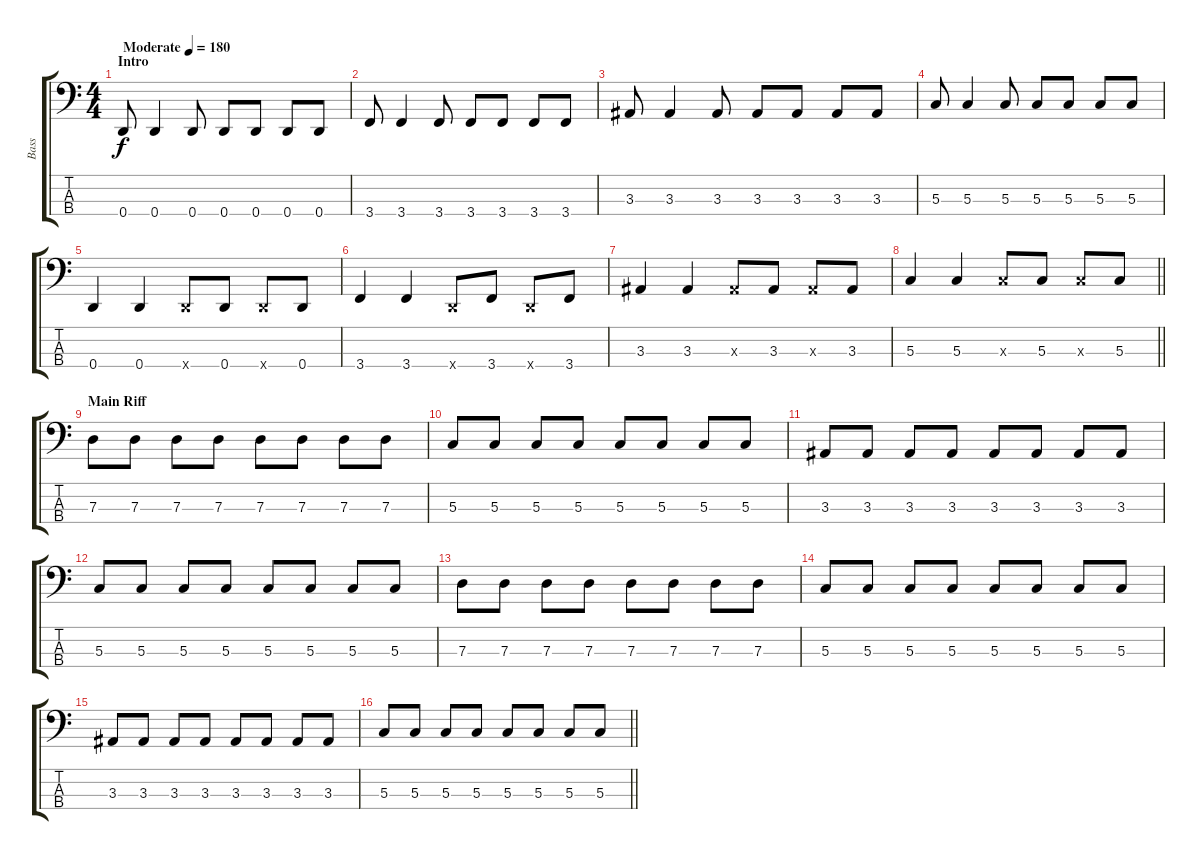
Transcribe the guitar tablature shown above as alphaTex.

\track ("Bass" "Bass") {instrument electricbassfinger}
\staff {score tabs}
\tuning (F2 C2 G1 D1) {hide}
\ts (4 4)
\section ("" "Intro")
\tempo (180 "Moderate")
\clef f4
\ks c
0.4.8{dy f instrument electricbassfinger} 0.4.4 0.4.8 0.4.8 0.4.8 0.4.8 0.4.8 |
3.4.8 3.4.4 3.4.8 3.4.8 3.4.8 3.4.8 3.4.8 |
3.3.8 3.3.4 3.3.8 3.3.8 3.3.8 3.3.8 3.3.8 |
5.3.8 5.3.4 5.3.8 5.3.8 5.3.8 5.3.8 5.3.8 |
0.4.4 0.4.4 0.4{x}.8 0.4.8 0.4{x}.8 0.4.8 |
3.4.4 3.4.4 0.4{x}.8 3.4.8 0.4{x}.8 3.4.8 |
3.3.4 3.3.4 3.3{x}.8 3.3.8 3.3{x}.8 3.3.8 |
\barLineRight lightlight
5.3.4 5.3.4 5.3{x}.8 5.3.8 5.3{x}.8 5.3.8 |
\section ("" "Main Riff")
7.3.8 7.3.8 7.3.8 7.3.8 7.3.8 7.3.8 7.3.8 7.3.8 |
5.3.8 5.3.8 5.3.8 5.3.8 5.3.8 5.3.8 5.3.8 5.3.8 |
3.3.8 3.3.8 3.3.8 3.3.8 3.3.8 3.3.8 3.3.8 3.3.8 |
5.3.8 5.3.8 5.3.8 5.3.8 5.3.8 5.3.8 5.3.8 5.3.8 |
7.3.8 7.3.8 7.3.8 7.3.8 7.3.8 7.3.8 7.3.8 7.3.8 |
5.3.8 5.3.8 5.3.8 5.3.8 5.3.8 5.3.8 5.3.8 5.3.8 |
3.3.8 3.3.8 3.3.8 3.3.8 3.3.8 3.3.8 3.3.8 3.3.8 |
\barLineRight lightlight
5.3.8 5.3.8 5.3.8 5.3.8 5.3.8 5.3.8 5.3.8 5.3.8
